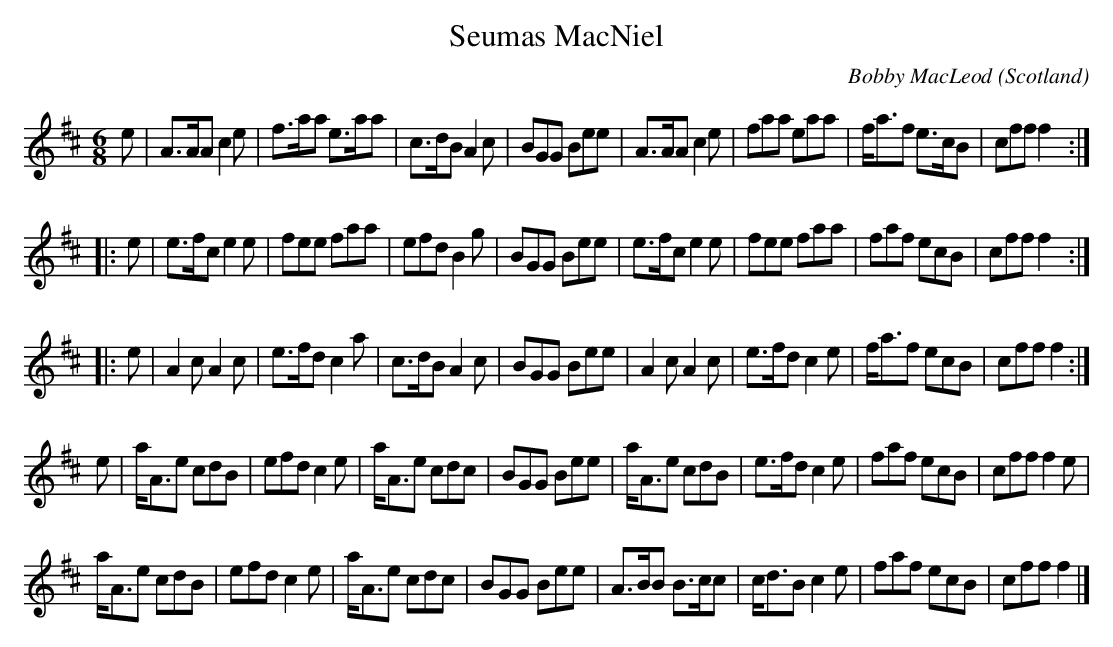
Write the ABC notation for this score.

X:1
T:Seumas MacNiel
O:Scotland
M:6/8
C:Bobby MacLeod
K:F#phrygian
e|\
A>AA c2e|f>aa e>aa|c>dB A2c|BGG Bee|\
A>AA c2e|faa eaa|f<af e>cB|cff f2::
e|\
e>fc e2e|fee faa|efd B2g|BGG Bee|\
e>fc e2e|fee faa|faf ecB|cff f2 ::
e|\
A2c A2c|e>fd c2a|c>dB A2c|BGG Bee|\
A2c A2c|e>fd c2e|f<af ecB|cff f2:|
e|\
a<Ae cdB|efd c2e|a<Ae cdc|BGG Bee|\
a<Ae cdB|e>fd c2e|faf ecB|cff f2e |
a<Ae cdB|efd c2e|a<Ae cdc|BGG Bee|\
A>BB B>cc|c<dB c2e|faf ecB|cff f2|]
